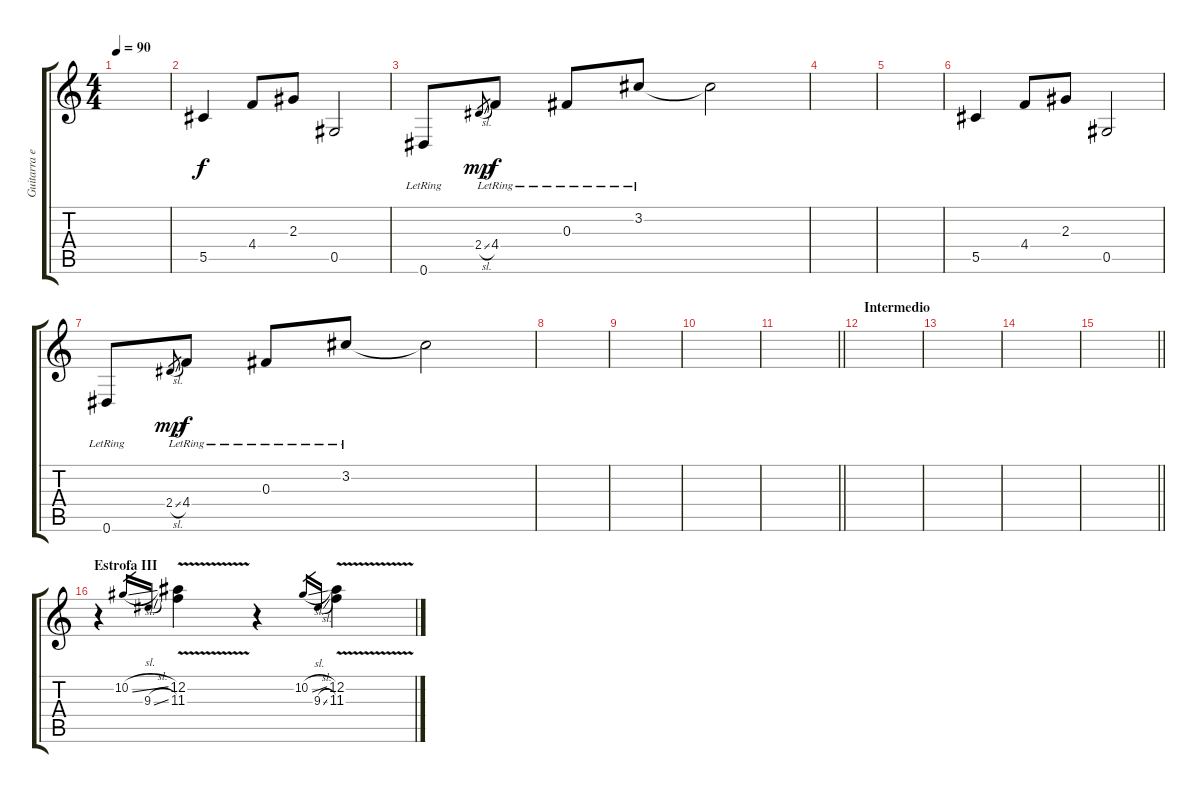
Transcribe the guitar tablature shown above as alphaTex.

\track ("Guitarra eléctrica" "Guitarra e") {instrument electricguitarclean}
\staff {score tabs}
\tuning (Eb4 Bb3 Gb3 Db3 Ab2 Eb2) {hide}
\ts (4 4)
\tempo 90
\clef g2
\ks c
|
5.5.4 4.4.8 2.3.8 0.5.2 |
0.6{lr}.8 2.4{sl}.8{gr dy mp} 4.4{lr}.8{dy f} 0.3{lr}.8 3.2{lr}.8 3.2{t}.2 |
|
|
5.5.4 4.4.8 2.3.8 0.5.2 |
0.6{lr}.8 2.4{sl}.8{gr dy mp} 4.4{lr}.8{dy f} 0.3{lr}.8 3.2{lr}.8 3.2{t}.2 |
|
|
|
\barLineRight lightlight
|
\section ("" "Intermedio")
|
|
|
\barLineRight lightlight
|
\section ("" "Estrofa III")
r.4{instrument overdrivenguitar} 10.2{sl}.16{gr} 9.3{sl}.16{gr} (12.2{v} 11.3{v}).4 r.4 10.2{sl}.16{gr} 9.3{sl}.16{gr} (12.2{v} 11.3{v}).4
